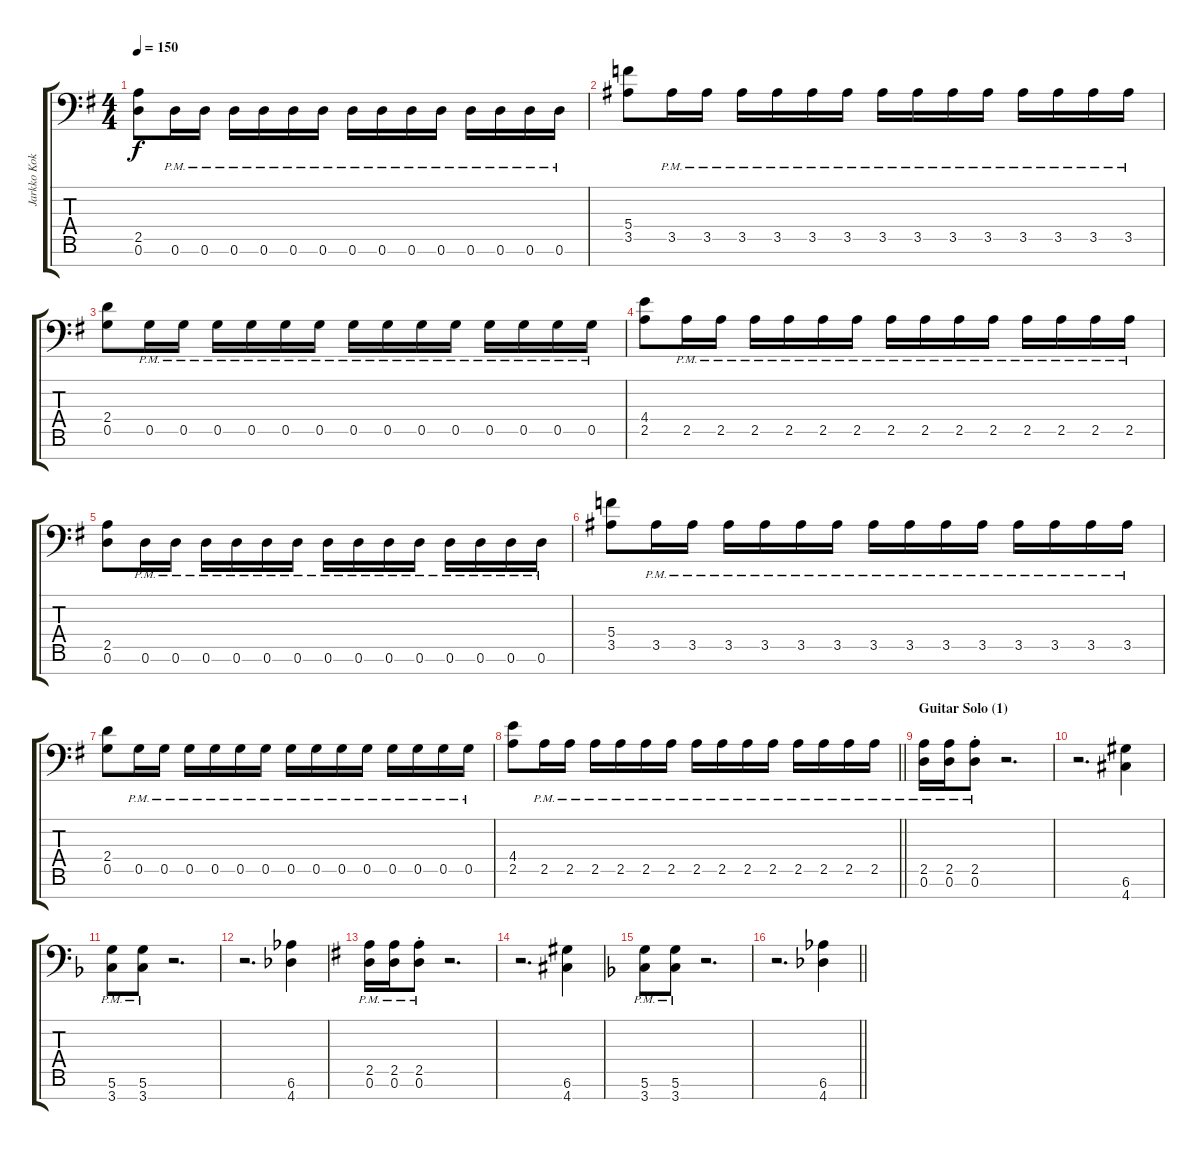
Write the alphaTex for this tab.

\track ("Jarkko Kokko (guitar)" "Jarkko Kok") {instrument distortionguitar}
\staff {score tabs}
\tuning (D4 A3 F3 C3 G2 D2 A1) {hide}
\ts (4 4)
\tempo 150
\clef f4
\ks eminor
(2.5 0.6).8{dy f} 0.6{pm}.16 0.6{pm}.16 0.6{pm}.16 0.6{pm}.16 0.6{pm}.16 0.6{pm}.16 0.6{pm}.16 0.6{pm}.16 0.6{pm}.16 0.6{pm}.16 0.6{pm}.16 0.6{pm}.16 0.6{pm}.16 0.6{pm}.16 |
(5.4 3.5).8 3.5{pm}.16 3.5{pm}.16 3.5{pm}.16 3.5{pm}.16 3.5{pm}.16 3.5{pm}.16 3.5{pm}.16 3.5{pm}.16 3.5{pm}.16 3.5{pm}.16 3.5{pm}.16 3.5{pm}.16 3.5{pm}.16 3.5{pm}.16 |
(2.4 0.5).8 0.5{pm}.16 0.5{pm}.16 0.5{pm}.16 0.5{pm}.16 0.5{pm}.16 0.5{pm}.16 0.5{pm}.16 0.5{pm}.16 0.5{pm}.16 0.5{pm}.16 0.5{pm}.16 0.5{pm}.16 0.5{pm}.16 0.5{pm}.16 |
(4.4 2.5).8 2.5{pm}.16 2.5{pm}.16 2.5{pm}.16 2.5{pm}.16 2.5{pm}.16 2.5{pm}.16 2.5{pm}.16 2.5{pm}.16 2.5{pm}.16 2.5{pm}.16 2.5{pm}.16 2.5{pm}.16 2.5{pm}.16 2.5{pm}.16 |
(2.5 0.6).8 0.6{pm}.16 0.6{pm}.16 0.6{pm}.16 0.6{pm}.16 0.6{pm}.16 0.6{pm}.16 0.6{pm}.16 0.6{pm}.16 0.6{pm}.16 0.6{pm}.16 0.6{pm}.16 0.6{pm}.16 0.6{pm}.16 0.6{pm}.16 |
(5.4 3.5).8 3.5{pm}.16 3.5{pm}.16 3.5{pm}.16 3.5{pm}.16 3.5{pm}.16 3.5{pm}.16 3.5{pm}.16 3.5{pm}.16 3.5{pm}.16 3.5{pm}.16 3.5{pm}.16 3.5{pm}.16 3.5{pm}.16 3.5{pm}.16 |
(2.4 0.5).8 0.5{pm}.16 0.5{pm}.16 0.5{pm}.16 0.5{pm}.16 0.5{pm}.16 0.5{pm}.16 0.5{pm}.16 0.5{pm}.16 0.5{pm}.16 0.5{pm}.16 0.5{pm}.16 0.5{pm}.16 0.5{pm}.16 0.5{pm}.16 |
\barLineRight lightlight
(4.4 2.5).8 2.5{pm}.16 2.5{pm}.16 2.5{pm}.16 2.5{pm}.16 2.5{pm}.16 2.5{pm}.16 2.5{pm}.16 2.5{pm}.16 2.5{pm}.16 2.5{pm}.16 2.5{pm}.16 2.5{pm}.16 2.5{pm}.16 2.5{pm}.16 |
\section ("" "Guitar Solo (1)")
(2.5{pm} 0.6{pm}).16 (2.5{pm} 0.6{pm}).16 (2.5{pm st} 0.6{pm}).8 r.2{d} |
r.2{d} (6.6 4.7).4 |
\ks dminor
(5.6{pm} 3.7{pm}).8 (5.6{pm} 3.7{pm}).8 r.2{d} |
r.2{d} (6.6 4.7).4 |
\ks eminor
(2.5{pm} 0.6{pm}).16 (2.5{pm} 0.6{pm}).16 (2.5{pm st} 0.6{pm}).8 r.2{d} |
r.2{d} (6.6 4.7).4 |
\ks dminor
(5.6{pm} 3.7{pm}).8 (5.6{pm} 3.7{pm}).8 r.2{d} |
\barLineRight lightlight
r.2{d} (6.6 4.7).4
